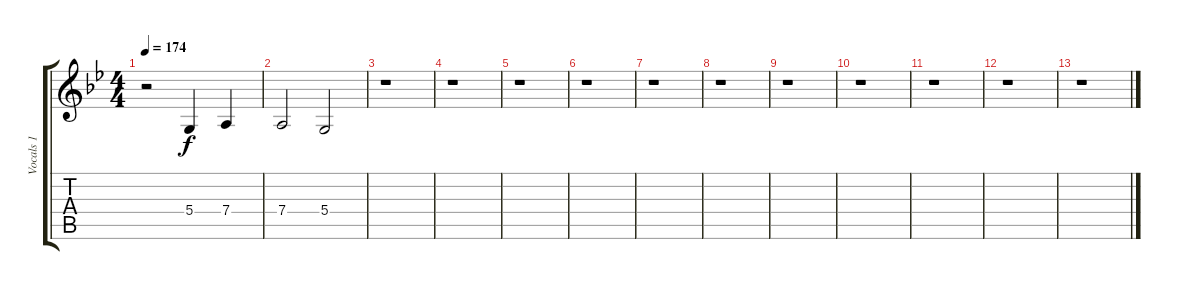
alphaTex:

\track ("Vocals 1" "Vocals 1") {instrument lead3calliope}
\staff {score tabs}
\tuning (E4 B3 G3 D3 A2 E2) {hide}
\ts (4 4)
\tempo 174
\clef g2
\ks gminor
r.2{dy f} 5.4.4 7.4.4 |
7.4.2 5.4.2 |
r.1 |
r.1 |
r.1 |
r.1 |
r.1 |
r.1 |
r.1 |
r.1 |
r.1 |
r.1 |
r.1
